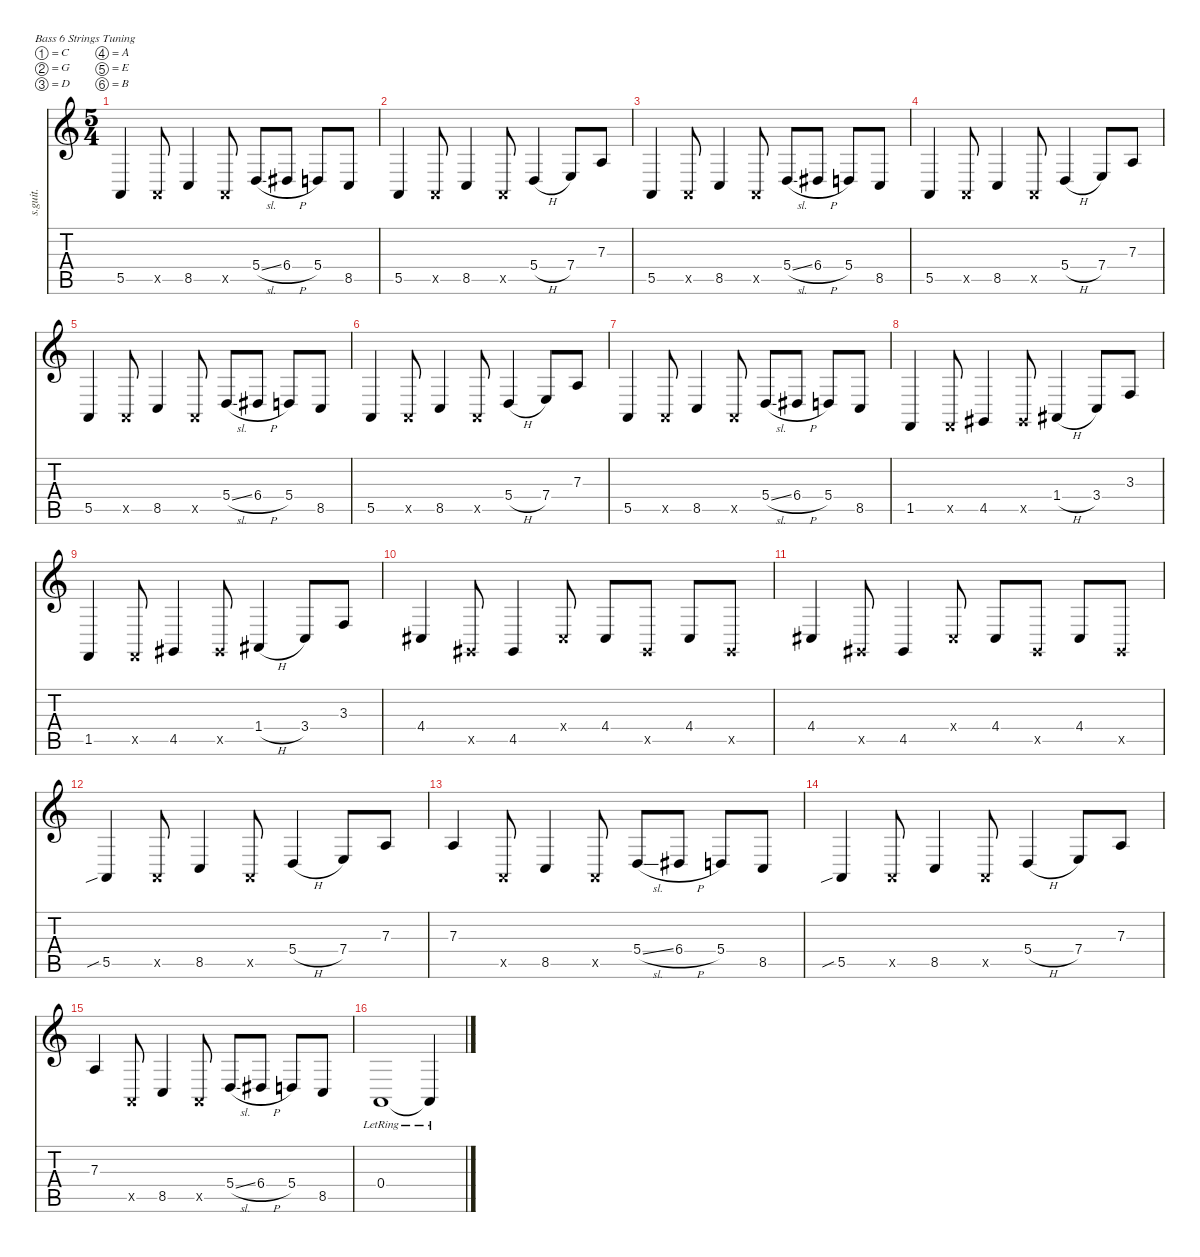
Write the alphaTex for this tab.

\defaultSystemsLayout 4
\hideDynamics
\bracketExtendMode nobrackets
\track ("Seth Govan" "s.guit.") {instrument electricbassfinger}
\staff {score tabs}
\tuning (C3 G2 D2 A1 E1 B0)
\ts (5 4)
\tempo (152 hide)
\clef g2
\ks c
5.5.4{dy mf} 5.5{x}.8{dy f} 8.5.4{dy ff} 5.5{x}.8{dy f} 5.4{sl}.8{dy mf} 6.4{h acc #}.8{dy f} 5.4.8 8.5.8 |
5.5.4{dy mf} 5.5{x}.8{dy f} 8.5.4{dy ff} 5.5{x}.8{dy f} 5.4{h}.4{dy mf} 7.4.8{dy f} 7.3.8{dy mf} |
5.5.4 5.5{x}.8{dy f} 8.5.4{dy ff} 5.5{x}.8{dy f} 5.4{sl}.8{dy mf} 6.4{h acc #}.8{dy f} 5.4.8 8.5.8 |
5.5.4{dy mf} 5.5{x}.8{dy f} 8.5.4{dy ff} 5.5{x}.8{dy f} 5.4{h}.4{dy mf} 7.4.8{dy f} 7.3.8{dy mf} |
5.5.4 5.5{x}.8{dy f} 8.5.4{dy ff} 5.5{x}.8{dy f} 5.4{sl}.8{dy mf} 6.4{h acc #}.8{dy f} 5.4.8 8.5.8 |
5.5.4{dy mf} 5.5{x}.8{dy f} 8.5.4{dy ff} 5.5{x}.8{dy f} 5.4{h}.4{dy mf} 7.4.8{dy f} 7.3.8{dy mf} |
5.5.4 5.5{x}.8{dy f} 8.5.4{dy ff} 5.5{x}.8{dy f} 5.4{sl}.8{dy mf} 6.4{h acc #}.8{dy f} 5.4.8 8.5.8 |
1.5.4{dy mf} 1.5{x}.8{dy f} 4.5{acc #}.4{dy ff} 4.5{x acc #}.8{dy f} 1.4{h acc #}.4{dy mf} 3.4.8{dy f} 3.3.8{dy mf} |
1.5.4 1.5{x}.8{dy f} 4.5{acc #}.4{dy ff} 4.5{x acc #}.8{dy f} 1.4{h acc #}.4{dy mf} 3.4.8{dy f} 3.3.8{dy mf} |
4.4{acc #}.4{dy f} 4.5{x acc #}.8{dy fff} 4.5{acc #}.4{dy f} 4.4{x acc #}.8 4.4{acc #}.8 4.5{x acc #}.8{dy fff} 4.4{acc #}.8{dy mf} 4.5{x acc #}.8{dy fff} |
4.4{acc #}.4{dy f} 4.5{x acc #}.8{dy fff} 4.5{acc #}.4{dy f} 4.4{x acc #}.8 4.4{acc #}.8 4.5{x acc #}.8{dy fff} 4.4{acc #}.8{dy mf} 4.5{x acc #}.8{dy fff} |
5.5{sib}.4{dy mf} 5.5{x}.8{dy f} 8.5.4{dy ff} 5.5{x}.8{dy f} 5.4{h}.4{dy mf} 7.4.8{dy f} 7.3.8{dy mf} |
7.3.4{dy ff} 5.5{x}.8{dy f} 8.5.4{dy ff} 5.5{x}.8{dy f} 5.4{sl}.8{dy mf} 6.4{h acc #}.8{dy f} 5.4.8 8.5.8 |
5.5{sib}.4{dy mf} 5.5{x}.8{dy f} 8.5.4{dy ff} 5.5{x}.8{dy f} 5.4{h}.4{dy mf} 7.4.8{dy f} 7.3.8{dy mf} |
7.3.4{dy ff} 5.5{x}.8{dy f} 8.5.4{dy ff} 5.5{x}.8{dy f} 5.4{sl}.8{dy mf} 6.4{h acc #}.8{dy f} 5.4.8 8.5.8 |
0.4{lr}.1{dy ff} 0.4{lr t}.4{dy f}
